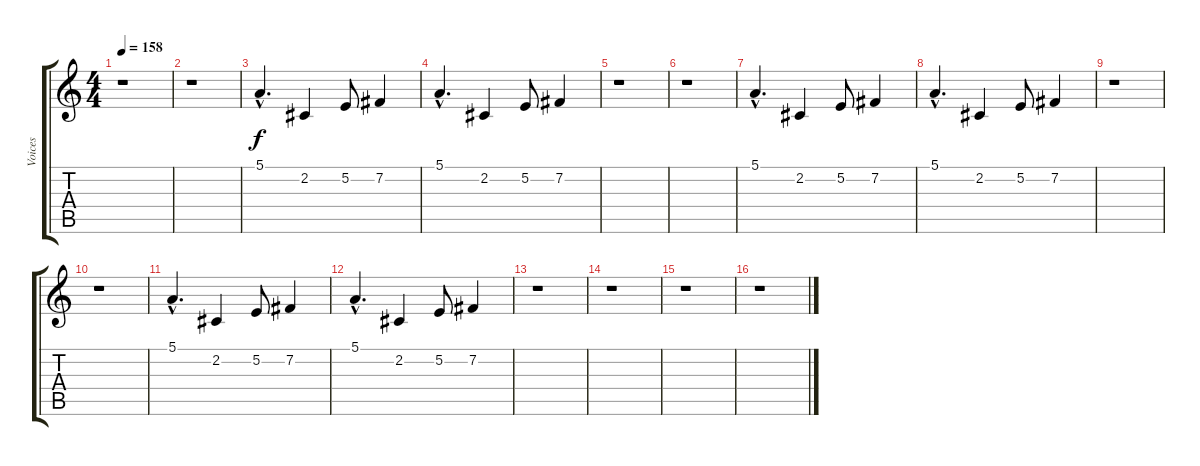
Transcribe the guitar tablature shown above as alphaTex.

\track ("Voices" "Voices") {instrument lead5charang}
\staff {score tabs}
\tuning (E4 B3 G3 D3 A2 E2) {hide}
\ts (4 4)
\tempo 158
\clef g2
\ks c
r.1{dy f} |
r.1 |
5.1{hac}.4{d} 2.2.4 5.2.8 7.2.4 |
5.1{hac}.4{d} 2.2.4 5.2.8 7.2.4 |
r.1 |
r.1 |
5.1{hac}.4{d} 2.2.4 5.2.8 7.2.4 |
5.1{hac}.4{d} 2.2.4 5.2.8 7.2.4 |
r.1 |
r.1 |
5.1{hac}.4{d} 2.2.4 5.2.8 7.2.4 |
5.1{hac}.4{d} 2.2.4 5.2.8 7.2.4 |
r.1 |
r.1 |
r.1 |
r.1
